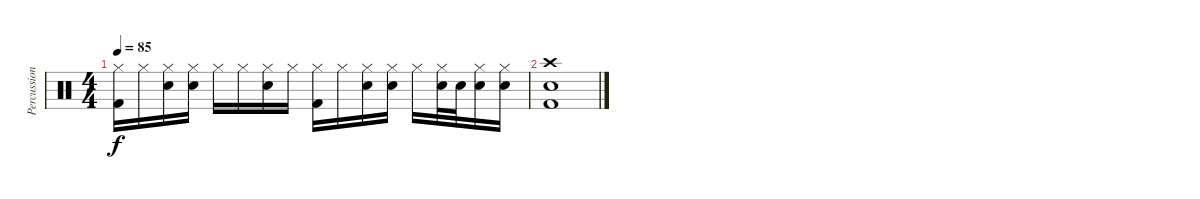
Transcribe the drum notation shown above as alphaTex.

\track ("Percussion" "Percussion") {instrument percussion}
\staff {score}
\articulation defaults
\ts (4 4)
\tempo 85
\clef neutral
\ks c
("Hi-Hat (closed)" "Kick (hit) 2").16{dy f} "Hi-Hat (closed)".16 ("Hi-Hat (closed)" "Electric Snare (hit)").16 ("Hi-Hat (closed)" "Electric Snare (hit)").16 "Hi-Hat (closed)".16 "Hi-Hat (closed)".16 ("Hi-Hat (closed)" "Electric Snare (hit)").16 "Hi-Hat (closed)".16 ("Hi-Hat (closed)" "Kick (hit) 2").16 "Hi-Hat (closed)".16 ("Hi-Hat (closed)" "Electric Snare (hit)").16 ("Hi-Hat (closed)" "Electric Snare (hit)").16 "Hi-Hat (closed)".16 ("Hi-Hat (closed)" "Electric Snare (hit)").32 "Electric Snare (hit)".32 ("Hi-Hat (closed)" "Electric Snare (hit)").16 ("Hi-Hat (closed)" "Electric Snare (hit)").16 |
("Crash high (hit)" "Electric Snare (hit)" "Kick (hit) 2").1
